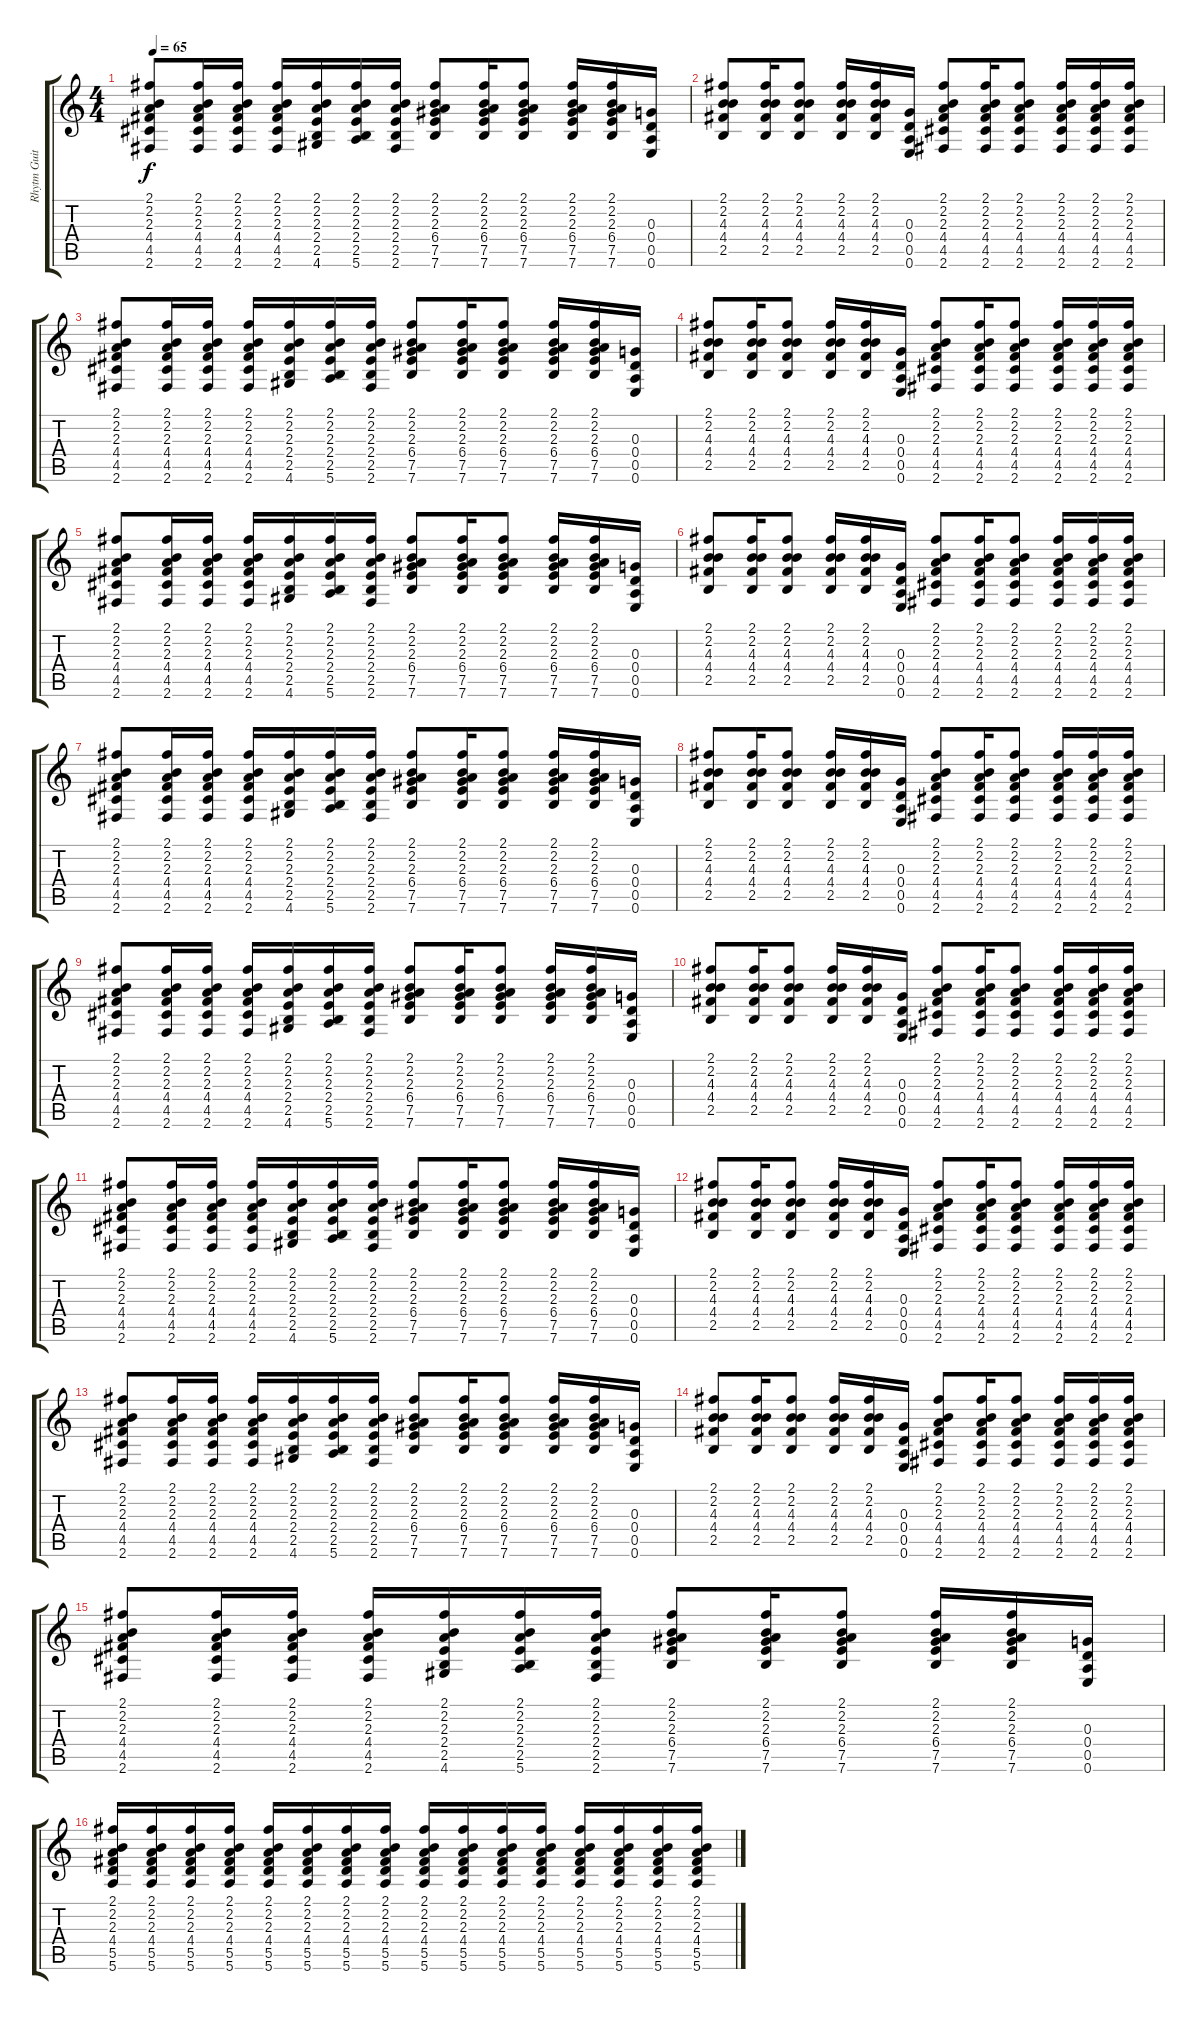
\track ("Rhytm Guitar" "Rhytm Guit") {instrument electricguitarclean}
\staff {score tabs}
\tuning (E4 A3 G3 D3 A2 E2) {hide}
\ts (4 4)
\tempo 65
\clef g2
\ks c
(2.1 2.2 2.3 4.4 4.5 2.6).8{dy f} (2.1 2.2 2.3 4.4 4.5 2.6).16 (2.1 2.2 2.3 4.4 4.5 2.6).16 (2.1 2.2 2.3 4.4 4.5 2.6).16 (2.1 2.2 2.3 2.4 2.5 4.6).16 (2.1 2.2 2.3 2.4 2.5 5.6).16 (2.1 2.2 2.3 2.4 2.5 2.6).16 (2.1 2.2 2.3 6.4 7.5 7.6).8 (2.1 2.2 2.3 6.4 7.5 7.6).16 (2.1 2.2 2.3 6.4 7.5 7.6).8 (2.1 2.2 2.3 6.4 7.5 7.6).16 (2.1 2.2 2.3 6.4 7.5 7.6).16 (0.3 0.4 0.5 0.6).16 |
(2.1 2.2 4.3 4.4 2.5).8 (2.1 2.2 4.3 4.4 2.5).16 (2.1 2.2 4.3 4.4 2.5).8 (2.1 2.2 4.3 4.4 2.5).16 (2.1 2.2 4.3 4.4 2.5).16 (0.3 0.4 0.5 0.6).16 (2.1 2.2 2.3 4.4 4.5 2.6).8 (2.1 2.2 2.3 4.4 4.5 2.6).16 (2.1 2.2 2.3 4.4 4.5 2.6).8 (2.1 2.2 2.3 4.4 4.5 2.6).16 (2.1 2.2 2.3 4.4 4.5 2.6).16 (2.1 2.2 2.3 4.4 4.5 2.6).16 |
(2.1 2.2 2.3 4.4 4.5 2.6).8 (2.1 2.2 2.3 4.4 4.5 2.6).16 (2.1 2.2 2.3 4.4 4.5 2.6).16 (2.1 2.2 2.3 4.4 4.5 2.6).16 (2.1 2.2 2.3 2.4 2.5 4.6).16 (2.1 2.2 2.3 2.4 2.5 5.6).16 (2.1 2.2 2.3 2.4 2.5 2.6).16 (2.1 2.2 2.3 6.4 7.5 7.6).8 (2.1 2.2 2.3 6.4 7.5 7.6).16 (2.1 2.2 2.3 6.4 7.5 7.6).8 (2.1 2.2 2.3 6.4 7.5 7.6).16 (2.1 2.2 2.3 6.4 7.5 7.6).16 (0.3 0.4 0.5 0.6).16 |
(2.1 2.2 4.3 4.4 2.5).8 (2.1 2.2 4.3 4.4 2.5).16 (2.1 2.2 4.3 4.4 2.5).8 (2.1 2.2 4.3 4.4 2.5).16 (2.1 2.2 4.3 4.4 2.5).16 (0.3 0.4 0.5 0.6).16 (2.1 2.2 2.3 4.4 4.5 2.6).8 (2.1 2.2 2.3 4.4 4.5 2.6).16 (2.1 2.2 2.3 4.4 4.5 2.6).8 (2.1 2.2 2.3 4.4 4.5 2.6).16 (2.1 2.2 2.3 4.4 4.5 2.6).16 (2.1 2.2 2.3 4.4 4.5 2.6).16 |
(2.1 2.2 2.3 4.4 4.5 2.6).8 (2.1 2.2 2.3 4.4 4.5 2.6).16 (2.1 2.2 2.3 4.4 4.5 2.6).16 (2.1 2.2 2.3 4.4 4.5 2.6).16 (2.1 2.2 2.3 2.4 2.5 4.6).16 (2.1 2.2 2.3 2.4 2.5 5.6).16 (2.1 2.2 2.3 2.4 2.5 2.6).16 (2.1 2.2 2.3 6.4 7.5 7.6).8 (2.1 2.2 2.3 6.4 7.5 7.6).16 (2.1 2.2 2.3 6.4 7.5 7.6).8 (2.1 2.2 2.3 6.4 7.5 7.6).16 (2.1 2.2 2.3 6.4 7.5 7.6).16 (0.3 0.4 0.5 0.6).16 |
(2.1 2.2 4.3 4.4 2.5).8 (2.1 2.2 4.3 4.4 2.5).16 (2.1 2.2 4.3 4.4 2.5).8 (2.1 2.2 4.3 4.4 2.5).16 (2.1 2.2 4.3 4.4 2.5).16 (0.3 0.4 0.5 0.6).16 (2.1 2.2 2.3 4.4 4.5 2.6).8 (2.1 2.2 2.3 4.4 4.5 2.6).16 (2.1 2.2 2.3 4.4 4.5 2.6).8 (2.1 2.2 2.3 4.4 4.5 2.6).16 (2.1 2.2 2.3 4.4 4.5 2.6).16 (2.1 2.2 2.3 4.4 4.5 2.6).16 |
(2.1 2.2 2.3 4.4 4.5 2.6).8 (2.1 2.2 2.3 4.4 4.5 2.6).16 (2.1 2.2 2.3 4.4 4.5 2.6).16 (2.1 2.2 2.3 4.4 4.5 2.6).16 (2.1 2.2 2.3 2.4 2.5 4.6).16 (2.1 2.2 2.3 2.4 2.5 5.6).16 (2.1 2.2 2.3 2.4 2.5 2.6).16 (2.1 2.2 2.3 6.4 7.5 7.6).8 (2.1 2.2 2.3 6.4 7.5 7.6).16 (2.1 2.2 2.3 6.4 7.5 7.6).8 (2.1 2.2 2.3 6.4 7.5 7.6).16 (2.1 2.2 2.3 6.4 7.5 7.6).16 (0.3 0.4 0.5 0.6).16 |
(2.1 2.2 4.3 4.4 2.5).8 (2.1 2.2 4.3 4.4 2.5).16 (2.1 2.2 4.3 4.4 2.5).8 (2.1 2.2 4.3 4.4 2.5).16 (2.1 2.2 4.3 4.4 2.5).16 (0.3 0.4 0.5 0.6).16 (2.1 2.2 2.3 4.4 4.5 2.6).8 (2.1 2.2 2.3 4.4 4.5 2.6).16 (2.1 2.2 2.3 4.4 4.5 2.6).8 (2.1 2.2 2.3 4.4 4.5 2.6).16 (2.1 2.2 2.3 4.4 4.5 2.6).16 (2.1 2.2 2.3 4.4 4.5 2.6).16 |
(2.1 2.2 2.3 4.4 4.5 2.6).8 (2.1 2.2 2.3 4.4 4.5 2.6).16 (2.1 2.2 2.3 4.4 4.5 2.6).16 (2.1 2.2 2.3 4.4 4.5 2.6).16 (2.1 2.2 2.3 2.4 2.5 4.6).16 (2.1 2.2 2.3 2.4 2.5 5.6).16 (2.1 2.2 2.3 2.4 2.5 2.6).16 (2.1 2.2 2.3 6.4 7.5 7.6).8 (2.1 2.2 2.3 6.4 7.5 7.6).16 (2.1 2.2 2.3 6.4 7.5 7.6).8 (2.1 2.2 2.3 6.4 7.5 7.6).16 (2.1 2.2 2.3 6.4 7.5 7.6).16 (0.3 0.4 0.5 0.6).16 |
(2.1 2.2 4.3 4.4 2.5).8 (2.1 2.2 4.3 4.4 2.5).16 (2.1 2.2 4.3 4.4 2.5).8 (2.1 2.2 4.3 4.4 2.5).16 (2.1 2.2 4.3 4.4 2.5).16 (0.3 0.4 0.5 0.6).16 (2.1 2.2 2.3 4.4 4.5 2.6).8 (2.1 2.2 2.3 4.4 4.5 2.6).16 (2.1 2.2 2.3 4.4 4.5 2.6).8 (2.1 2.2 2.3 4.4 4.5 2.6).16 (2.1 2.2 2.3 4.4 4.5 2.6).16 (2.1 2.2 2.3 4.4 4.5 2.6).16 |
(2.1 2.2 2.3 4.4 4.5 2.6).8 (2.1 2.2 2.3 4.4 4.5 2.6).16 (2.1 2.2 2.3 4.4 4.5 2.6).16 (2.1 2.2 2.3 4.4 4.5 2.6).16 (2.1 2.2 2.3 2.4 2.5 4.6).16 (2.1 2.2 2.3 2.4 2.5 5.6).16 (2.1 2.2 2.3 2.4 2.5 2.6).16 (2.1 2.2 2.3 6.4 7.5 7.6).8 (2.1 2.2 2.3 6.4 7.5 7.6).16 (2.1 2.2 2.3 6.4 7.5 7.6).8 (2.1 2.2 2.3 6.4 7.5 7.6).16 (2.1 2.2 2.3 6.4 7.5 7.6).16 (0.3 0.4 0.5 0.6).16 |
(2.1 2.2 4.3 4.4 2.5).8 (2.1 2.2 4.3 4.4 2.5).16 (2.1 2.2 4.3 4.4 2.5).8 (2.1 2.2 4.3 4.4 2.5).16 (2.1 2.2 4.3 4.4 2.5).16 (0.3 0.4 0.5 0.6).16 (2.1 2.2 2.3 4.4 4.5 2.6).8 (2.1 2.2 2.3 4.4 4.5 2.6).16 (2.1 2.2 2.3 4.4 4.5 2.6).8 (2.1 2.2 2.3 4.4 4.5 2.6).16 (2.1 2.2 2.3 4.4 4.5 2.6).16 (2.1 2.2 2.3 4.4 4.5 2.6).16 |
(2.1 2.2 2.3 4.4 4.5 2.6).8 (2.1 2.2 2.3 4.4 4.5 2.6).16 (2.1 2.2 2.3 4.4 4.5 2.6).16 (2.1 2.2 2.3 4.4 4.5 2.6).16 (2.1 2.2 2.3 2.4 2.5 4.6).16 (2.1 2.2 2.3 2.4 2.5 5.6).16 (2.1 2.2 2.3 2.4 2.5 2.6).16 (2.1 2.2 2.3 6.4 7.5 7.6).8 (2.1 2.2 2.3 6.4 7.5 7.6).16 (2.1 2.2 2.3 6.4 7.5 7.6).8 (2.1 2.2 2.3 6.4 7.5 7.6).16 (2.1 2.2 2.3 6.4 7.5 7.6).16 (0.3 0.4 0.5 0.6).16 |
(2.1 2.2 4.3 4.4 2.5).8 (2.1 2.2 4.3 4.4 2.5).16 (2.1 2.2 4.3 4.4 2.5).8 (2.1 2.2 4.3 4.4 2.5).16 (2.1 2.2 4.3 4.4 2.5).16 (0.3 0.4 0.5 0.6).16 (2.1 2.2 2.3 4.4 4.5 2.6).8 (2.1 2.2 2.3 4.4 4.5 2.6).16 (2.1 2.2 2.3 4.4 4.5 2.6).8 (2.1 2.2 2.3 4.4 4.5 2.6).16 (2.1 2.2 2.3 4.4 4.5 2.6).16 (2.1 2.2 2.3 4.4 4.5 2.6).16 |
(2.1 2.2 2.3 4.4 4.5 2.6).8 (2.1 2.2 2.3 4.4 4.5 2.6).16 (2.1 2.2 2.3 4.4 4.5 2.6).16 (2.1 2.2 2.3 4.4 4.5 2.6).16 (2.1 2.2 2.3 2.4 2.5 4.6).16 (2.1 2.2 2.3 2.4 2.5 5.6).16 (2.1 2.2 2.3 2.4 2.5 2.6).16 (2.1 2.2 2.3 6.4 7.5 7.6).8 (2.1 2.2 2.3 6.4 7.5 7.6).16 (2.1 2.2 2.3 6.4 7.5 7.6).8 (2.1 2.2 2.3 6.4 7.5 7.6).16 (2.1 2.2 2.3 6.4 7.5 7.6).16 (0.3 0.4 0.5 0.6).16 |
(2.1 2.2 2.3 4.4 5.5 5.6).16 (2.1 2.2 2.3 4.4 5.5 5.6).16 (2.1 2.2 2.3 4.4 5.5 5.6).16 (2.1 2.2 2.3 4.4 5.5 5.6).16 (2.1 2.2 2.3 4.4 5.5 5.6).16 (2.1 2.2 2.3 4.4 5.5 5.6).16 (2.1 2.2 2.3 4.4 5.5 5.6).16 (2.1 2.2 2.3 4.4 5.5 5.6).16 (2.1 2.2 2.3 4.4 5.5 5.6).16 (2.1 2.2 2.3 4.4 5.5 5.6).16 (2.1 2.2 2.3 4.4 5.5 5.6).16 (2.1 2.2 2.3 4.4 5.5 5.6).16 (2.1 2.2 2.3 4.4 5.5 5.6).16 (2.1 2.2 2.3 4.4 5.5 5.6).16 (2.1 2.2 2.3 4.4 5.5 5.6).16 (2.1 2.2 2.3 4.4{ss} 5.5{ss} 5.6{ss}).16
